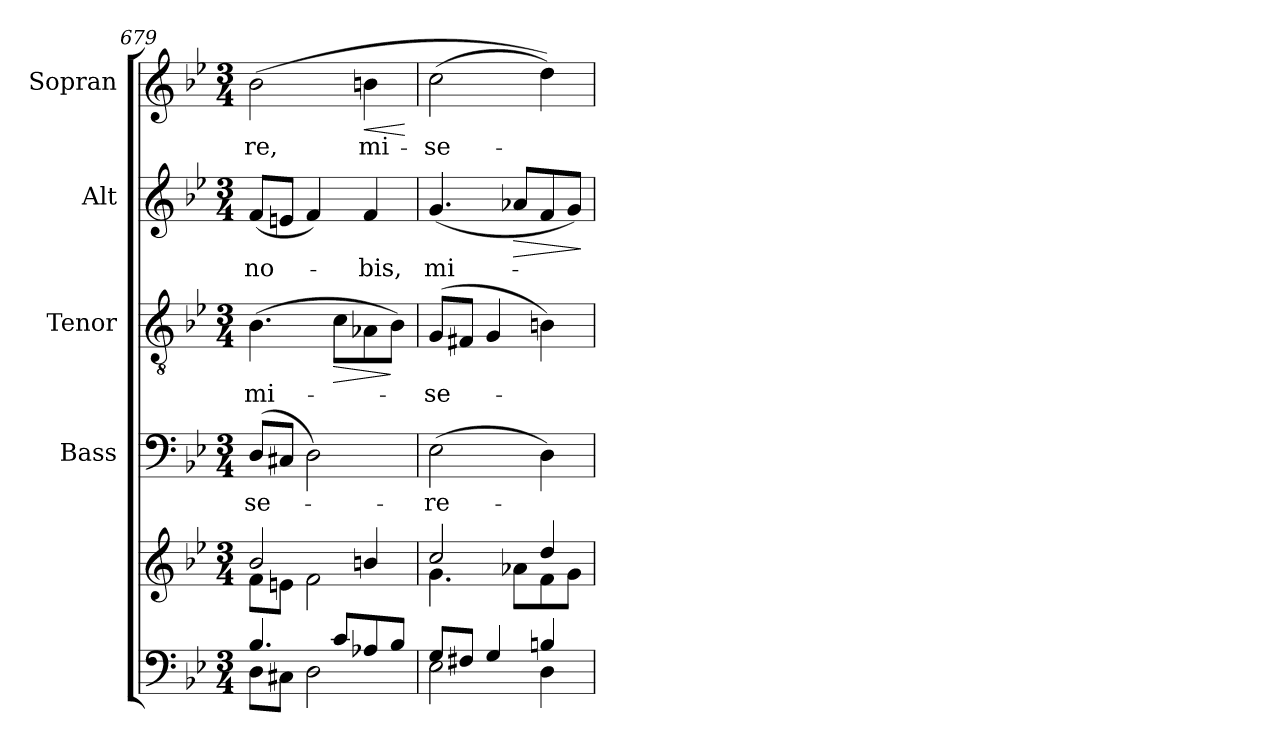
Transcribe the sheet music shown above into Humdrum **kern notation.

**kern	**kern	**kern	**text	**kern	**text	**dynam	**kern	**text	**dynam	**kern	**text	**dynam
*part5	*part5	*part4	*part4	*part3	*part3	*part3	*part2	*part2	*part2	*part1	*part1	*part1
*staff6	*staff5	*staff4	*staff4	*staff3	*staff3	*staff3	*staff2	*staff2	*staff2	*staff1	*staff1	*staff1
*	*	*I"Bass	*	*I"Tenor	*	*	*I"Alt	*	*	*I"Sopran	*	*
*	*	*I'B.	*	*I'T.	*	*	*I'A.	*	*	*I'S.	*	*
*clefF4	*clefG2	*clefF4	*	*clefGv2	*	*	*clefG2	*	*	*clefG2	*	*
*k[b-e-]	*k[b-e-]	*k[b-e-]	*	*k[b-e-]	*	*	*k[b-e-]	*	*	*k[b-e-]	*	*
*B-:	*B-:	*B-:	*	*B-:	*	*	*B-:	*	*	*B-:	*	*
*M3/4	*M3/4	*M3/4	*	*M3/4	*	*	*M3/4	*	*	*M3/4	*	*
=679	=679	=679	=679	=679	=679	=679	=679	=679	=679	=679	=679	=679
*^	*^	*	*	*	*	*	*	*	*	*	*	*
!	!	!	!	!	!LO:LY:b	!	!LO:LY:b	!	!	!LO:LY:b	!	!	!LO:LY:b	!
4.B-/	8D\L	2b-/	8f\L	(>8D/L	-se-	(>4.B-\	mi-	.	(<8f/L	no-	.	(>2b-\	-re,	.
.	8C#X\J	.	8en\J	8C#X/J	.	.	.	.	8en/J	.	.	.	.	.
.	2D\	.	2f\	2D\)	.	.	.	.	4f/)	.	.	.	.	.
!	!	!	!	!	!	!	!	!LO:HP:b	!	!	!	!	!	!
8c/L	.	.	.	.	.	8c\L	.	>	.	.	.	.	.	.
!	!	!	!	!	!	!	!	!	!	!LO:LY:b	!	!	!LO:LY:b	!LO:HP:b
8A-X/	.	4bn/	.	.	.	8A-X\	.	.	4f/	-bis,	.	4bn\	mi-	<
8B-/J	.	.	.	.	.	8B-\J)	.	]	.	.	.	.	.	.
*v	*v	*	*	*	*	*	*	*	*	*	*	*	*	*
*	*v	*v	*	*	*	*	*	*	*	*	*	*	*
.	.	.	.	.	.	.	.	.	.	.	.	[
=680	=680	=680	=680	=680	=680	=680	=680	=680	=680	=680	=680	=680
*^	*^	*	*	*	*	*	*	*	*	*	*	*
!	!	!	!	!	!LO:LY:b	!	!LO:LY:b	!	!	!LO:LY:b	!	!	!LO:LY:b	!
8G/L	2E-\	2cc/	4.g\	(>2E-\	-re-	(>8G/L	-se-	.	(<4.g/	mi-	.	(>2cc\	-se-	.
8F#X/J	.	.	.	.	.	8F#X/J	.	.	.	.	.	.	.	.
4G/	.	.	.	.	.	4G/	.	.	.	.	.	.	.	.
!	!	!	!	!	!	!	!	!	!	!	!LO:HP:b	!	!	!
.	.	.	8a-X\L	.	.	.	.	.	8a-X/L	.	>	.	.	.
4Bn/	4D\	4dd/	8f\	4D\)	.	4Bn\)	.	.	8f/	.	.	4dd\))	.	.
.	.	.	8g\J	.	.	.	.	.	8g/J)	.	.	.	.	.
*v	*v	*	*	*	*	*	*	*	*	*	*	*	*	*
*	*v	*v	*	*	*	*	*	*	*	*	*	*	*
.	.	.	.	.	.	.	.	.	]	.	.	.
=	=	=	=	=	=	=	=	=	=	=	=	=
*-	*-	*-	*-	*-	*-	*-	*-	*-	*-	*-	*-	*-
